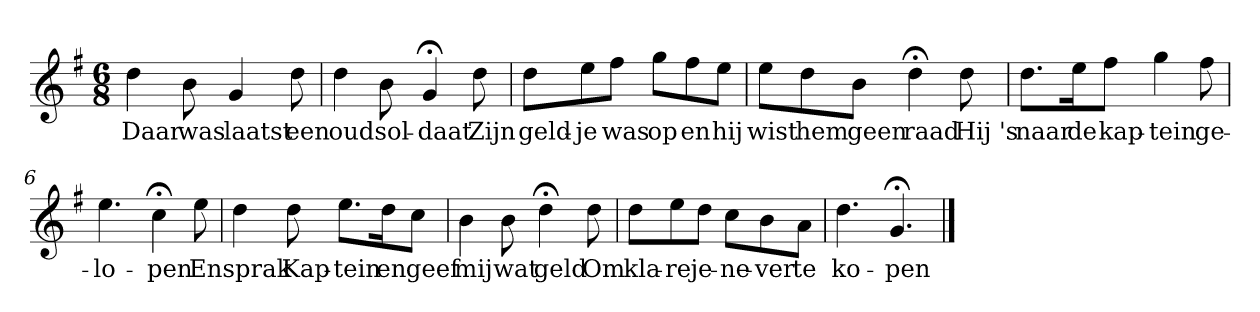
**kern	**text
*part1	*part1
*staff1	*staff1
*k[f#]	*
*G:	*
*M6/8	*
*MM120	*
=1	=1
4dd	Daar
8b	was
4g	laatst
8dd	een
=2	=2
4dd	oud
8b	sol-
4g;<	-daat
8dd	Zijn
=3	=3
8ddL	geld-
8ee	-je
8ff#J	was
8ggL	op
8ff#	en
8eeJ	hij
=4	=4
8eeL	wist
8dd	hem
8bJ	geen
4dd;<	raad
8dd	Hij 's
=5	=5
8.ddL	naar
16eeK	de
8ff#J	kap-
4gg	-tein
8ff#	ge-
=6	=6
4.ee	-lo-
4cc;<	-pen
8ee	En
=7	=7
4dd	sprak
8dd	Kap-
8.eeL	-tein
16ddK	en
8ccJ	geef
=8	=8
4b	mij
8b	wat
4dd;<	geld
8dd	Om
=9	=9
8ddL	kla-
8ee	-re
8ddJ	je-
8ccL	-ne-
8b	-ver
8aJ	te
=10	=10
4.dd	ko-
4.g;<	-pen
==	==
*-	*-
